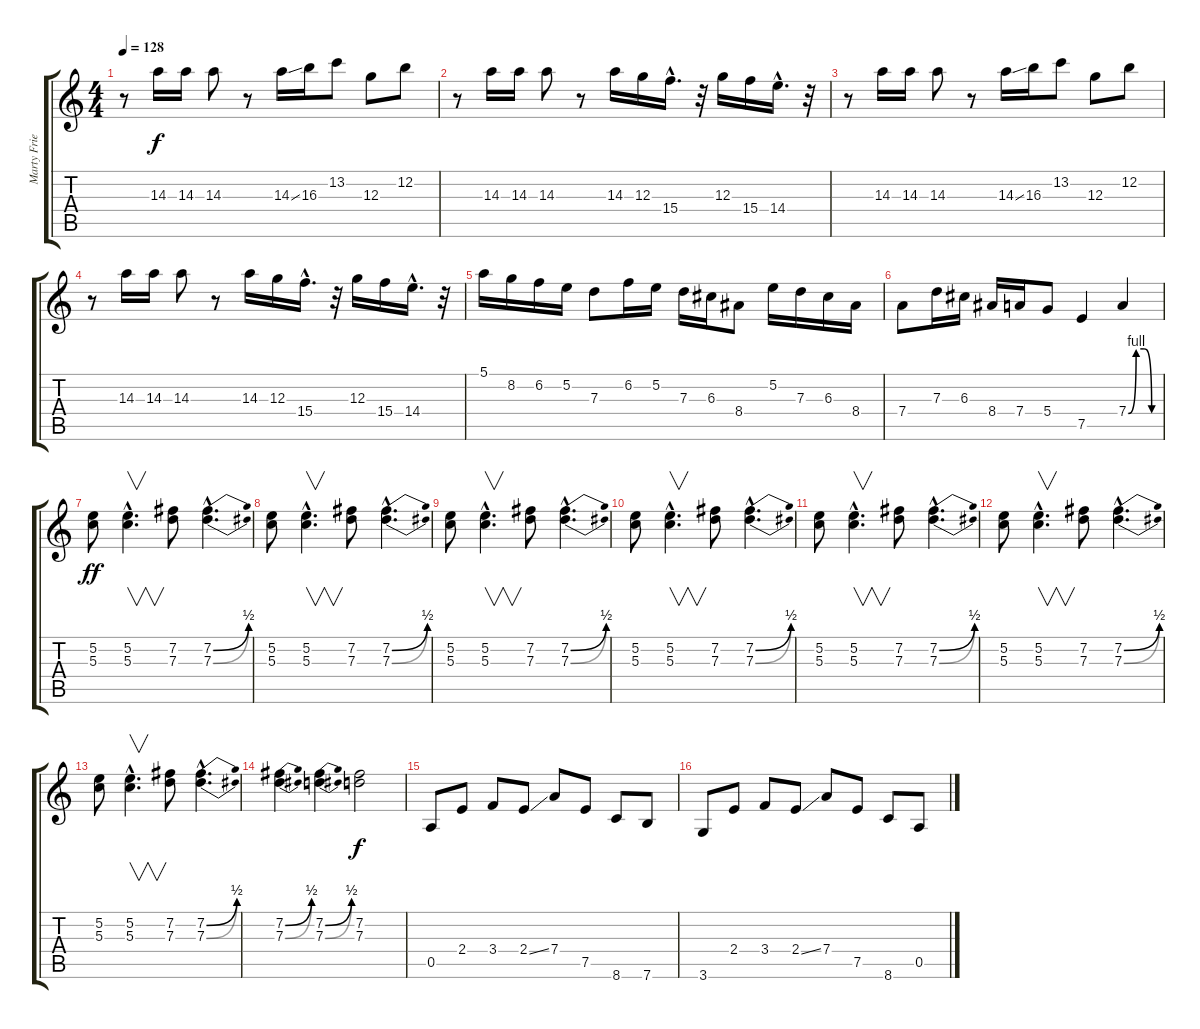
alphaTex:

\track ("Marty Friedman" "Marty Frie") {instrument distortionguitar}
\staff {score tabs}
\tuning (E4 B3 G3 D3 A2 E2) {hide}
\ts (4 4)
\tempo 128
\clef g2
\ks c
r.8{dy f} 14.3.16 14.3.16 14.3.8 r.8 14.3{ss}.16 16.3.16 13.2.8 12.3.8 12.2.8 |
r.8 14.3.16 14.3.16 14.3.8 r.8 14.3.16 12.3.16 15.4{hac}.16{d} r.32 12.3.16 15.4.16 14.4{hac}.16{d} r.32 |
r.8 14.3.16 14.3.16 14.3.8 r.8 14.3{ss}.16 16.3.16 13.2.8 12.3.8 12.2.8 |
r.8 14.3.16 14.3.16 14.3.8 r.8 14.3.16 12.3.16 15.4{hac}.16{d} r.32 12.3.16 15.4.16 14.4{hac}.16{d} r.32 |
5.1.16 8.2.16 6.2.16 5.2.16 7.3.8 6.2.16 5.2.16 7.3.16 6.3.16 8.4.8 5.2.16 7.3.16 6.3.16 8.4.16 |
7.4.8 7.3.16 6.3.16 8.4.16 7.4.16 5.4.8 7.5.4 7.4{be (custom 0 0 15 4 30 4 45 0 60 0)}.4 |
(5.2 5.3).8{dy ff} (5.2{hac} 5.3{hac}).4{v d} (7.2 7.3).8 (7.2{be (bend 0 0 60 2) hac} 7.3{be (bend 0 0 60 2) hac}).4{d} |
(5.2 5.3).8 (5.2{hac} 5.3{hac}).4{v d} (7.2 7.3).8 (7.2{be (bend 0 0 60 2) hac} 7.3{be (bend 0 0 60 2) hac}).4{d} |
(5.2 5.3).8 (5.2{hac} 5.3{hac}).4{v d} (7.2 7.3).8 (7.2{be (bend 0 0 60 2) hac} 7.3{be (bend 0 0 60 2) hac}).4{d} |
(5.2 5.3).8 (5.2{hac} 5.3{hac}).4{v d} (7.2 7.3).8 (7.2{be (bend 0 0 60 2) hac} 7.3{be (bend 0 0 60 2) hac}).4{d} |
(5.2 5.3).8 (5.2{hac} 5.3{hac}).4{v d} (7.2 7.3).8 (7.2{be (bend 0 0 60 2) hac} 7.3{be (bend 0 0 60 2) hac}).4{d} |
(5.2 5.3).8 (5.2{hac} 5.3{hac}).4{v d} (7.2 7.3).8 (7.2{be (bend 0 0 60 2) hac} 7.3{be (bend 0 0 60 2) hac}).4{d} |
(5.2 5.3).8 (5.2{hac} 5.3{hac}).4{v d} (7.2 7.3).8 (7.2{be (bend 0 0 60 2) hac} 7.3{be (bend 0 0 60 2) hac}).4{d} |
(7.2{be (bend 0 0 60 2)} 7.3{be (bend 0 0 60 2)}).4 (7.2{be (bend 0 0 60 2)} 7.3{be (bend 0 0 60 2)}).4 (7.2 7.3).2{dy f} |
0.5.8{instrument electricguitarclean} 2.4.8 3.4.8 2.4{ss}.8 7.4.8 7.5.8 8.6.8 7.6.8 |
3.6.8 2.4.8 3.4.8 2.4{ss}.8 7.4.8 7.5.8 8.6.8 0.5.8
